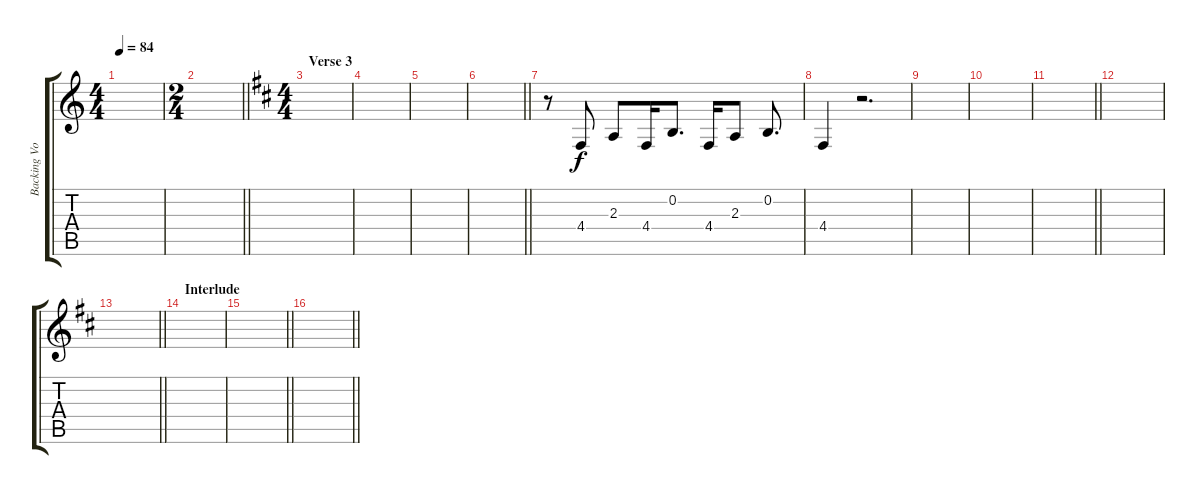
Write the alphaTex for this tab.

\track ("Backing Vocals" "Backing Vo") {instrument clarinet}
\staff {score tabs}
\tuning (E4 B3 G3 D3 A2 E2) {hide}
\ts (4 4)
\tempo 84
\clef g2
\ks c
|
\ts (2 4)
\barLineRight lightlight
|
\ts (4 4)
\section ("" "Verse 3")
\ks d
|
|
|
\barLineRight lightlight
|
r.8 4.4.8 2.3.8 4.4.16 0.2.8{d} 4.4.16 2.3.8 0.2.8{d} |
4.4.4 r.2{d} |
|
|
\barLineRight lightlight
|
|
\barLineRight lightlight
|
\section ("" "Interlude")
|
\barLineRight lightlight
|
\barLineRight lightlight
